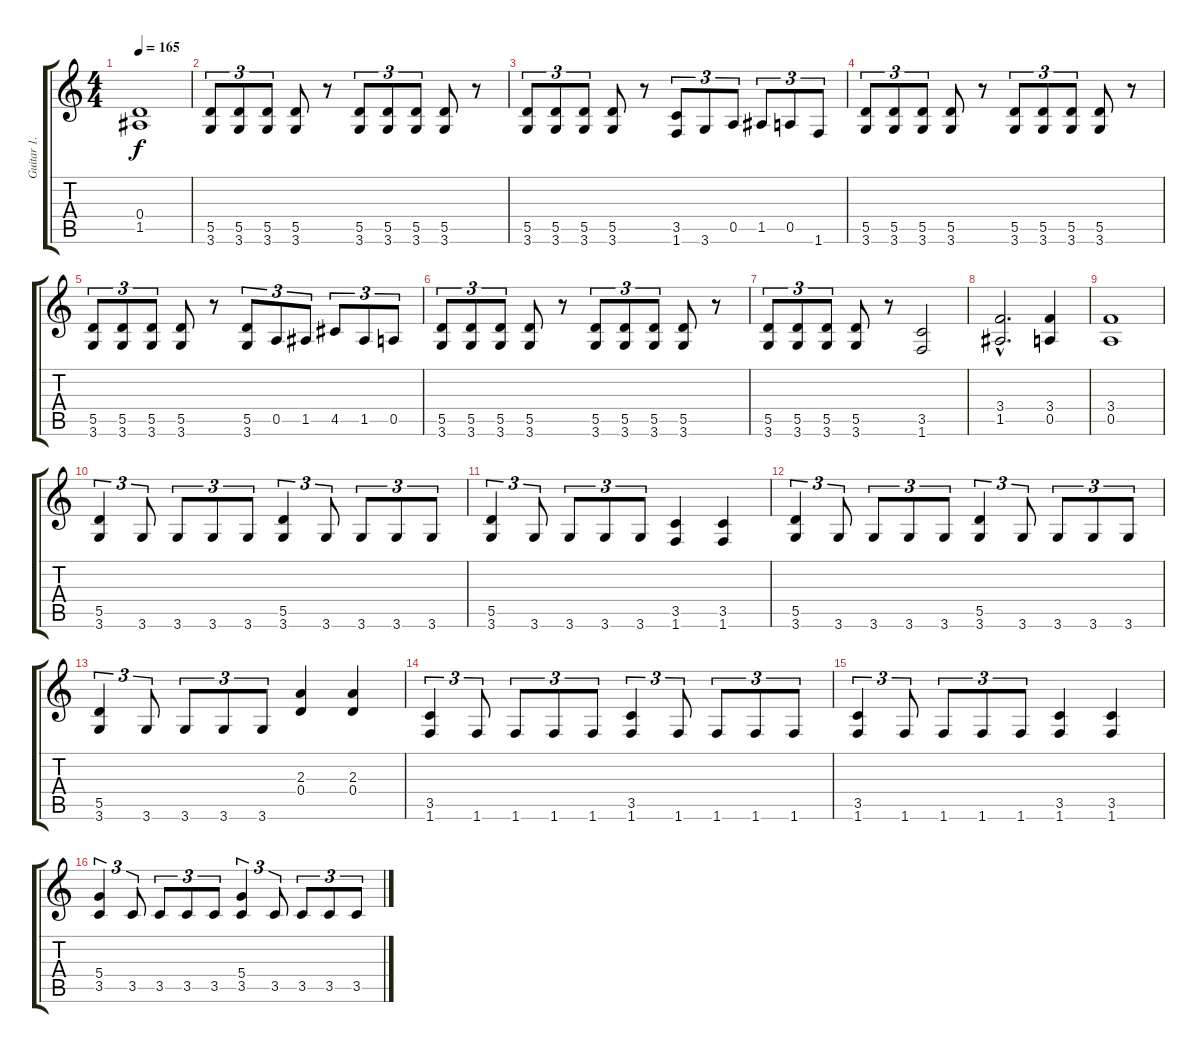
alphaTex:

\track ("Guitar 1." "Guitar 1.") {instrument overdrivenguitar}
\staff {score tabs}
\tuning (E4 B3 G3 D3 A2 E2) {hide}
\ts (4 4)
\tempo 165
\clef g2
\ks c
(0.4{t} 1.5{t}).1{dy f} |
(5.5 3.6).8{tu (3 2)} (5.5 3.6).8{tu (3 2)} (5.5 3.6).8{tu (3 2)} (5.5 3.6).8 r.8 (5.5 3.6).8{tu (3 2)} (5.5 3.6).8{tu (3 2)} (5.5 3.6).8{tu (3 2)} (5.5 3.6).8 r.8 |
(5.5 3.6).8{tu (3 2)} (5.5 3.6).8{tu (3 2)} (5.5 3.6).8{tu (3 2)} (5.5 3.6).8 r.8 (3.5 1.6).8{tu (3 2)} 3.6.8{tu (3 2)} 0.5.8{tu (3 2)} 1.5.8{tu (3 2)} 0.5.8{tu (3 2)} 1.6.8{tu (3 2)} |
(5.5 3.6).8{tu (3 2)} (5.5 3.6).8{tu (3 2)} (5.5 3.6).8{tu (3 2)} (5.5 3.6).8 r.8 (5.5 3.6).8{tu (3 2)} (5.5 3.6).8{tu (3 2)} (5.5 3.6).8{tu (3 2)} (5.5 3.6).8 r.8 |
(5.5 3.6).8{tu (3 2)} (5.5 3.6).8{tu (3 2)} (5.5 3.6).8{tu (3 2)} (5.5 3.6).8 r.8 (5.5 3.6).8{tu (3 2)} 0.5.8{tu (3 2)} 1.5.8{tu (3 2)} 4.5.8{tu (3 2)} 1.5.8{tu (3 2)} 0.5.8{tu (3 2)} |
(5.5 3.6).8{tu (3 2)} (5.5 3.6).8{tu (3 2)} (5.5 3.6).8{tu (3 2)} (5.5 3.6).8 r.8 (5.5 3.6).8{tu (3 2)} (5.5 3.6).8{tu (3 2)} (5.5 3.6).8{tu (3 2)} (5.5 3.6).8 r.8 |
(5.5 3.6).8{tu (3 2)} (5.5 3.6).8{tu (3 2)} (5.5 3.6).8{tu (3 2)} (5.5 3.6).8 r.8 (3.5 1.6).2 |
(3.4{hac} 1.5{hac}).2{d} (3.4 0.5).4 |
(3.4 0.5).1 |
(5.5 3.6).4{tu (3 2)} 3.6.8{tu (3 2)} 3.6.8{tu (3 2)} 3.6.8{tu (3 2)} 3.6.8{tu (3 2)} (5.5 3.6).4{tu (3 2)} 3.6.8{tu (3 2)} 3.6.8{tu (3 2)} 3.6.8{tu (3 2)} 3.6.8{tu (3 2)} |
(5.5 3.6).4{tu (3 2)} 3.6.8{tu (3 2)} 3.6.8{tu (3 2)} 3.6.8{tu (3 2)} 3.6.8{tu (3 2)} (3.5 1.6).4 (3.5 1.6).4 |
(5.5 3.6).4{tu (3 2)} 3.6.8{tu (3 2)} 3.6.8{tu (3 2)} 3.6.8{tu (3 2)} 3.6.8{tu (3 2)} (5.5 3.6).4{tu (3 2)} 3.6.8{tu (3 2)} 3.6.8{tu (3 2)} 3.6.8{tu (3 2)} 3.6.8{tu (3 2)} |
(5.5 3.6).4{tu (3 2)} 3.6.8{tu (3 2)} 3.6.8{tu (3 2)} 3.6.8{tu (3 2)} 3.6.8{tu (3 2)} (2.3 0.4).4 (2.3 0.4).4 |
(3.5 1.6).4{tu (3 2)} 1.6.8{tu (3 2)} 1.6.8{tu (3 2)} 1.6.8{tu (3 2)} 1.6.8{tu (3 2)} (3.5 1.6).4{tu (3 2)} 1.6.8{tu (3 2)} 1.6.8{tu (3 2)} 1.6.8{tu (3 2)} 1.6.8{tu (3 2)} |
(3.5 1.6).4{tu (3 2)} 1.6.8{tu (3 2)} 1.6.8{tu (3 2)} 1.6.8{tu (3 2)} 1.6.8{tu (3 2)} (3.5 1.6).4 (3.5 1.6).4 |
(5.4 3.5).4{tu (3 2)} 3.5.8{tu (3 2)} 3.5.8{tu (3 2)} 3.5.8{tu (3 2)} 3.5.8{tu (3 2)} (5.4 3.5).4{tu (3 2)} 3.5.8{tu (3 2)} 3.5.8{tu (3 2)} 3.5.8{tu (3 2)} 3.5.8{tu (3 2)}
